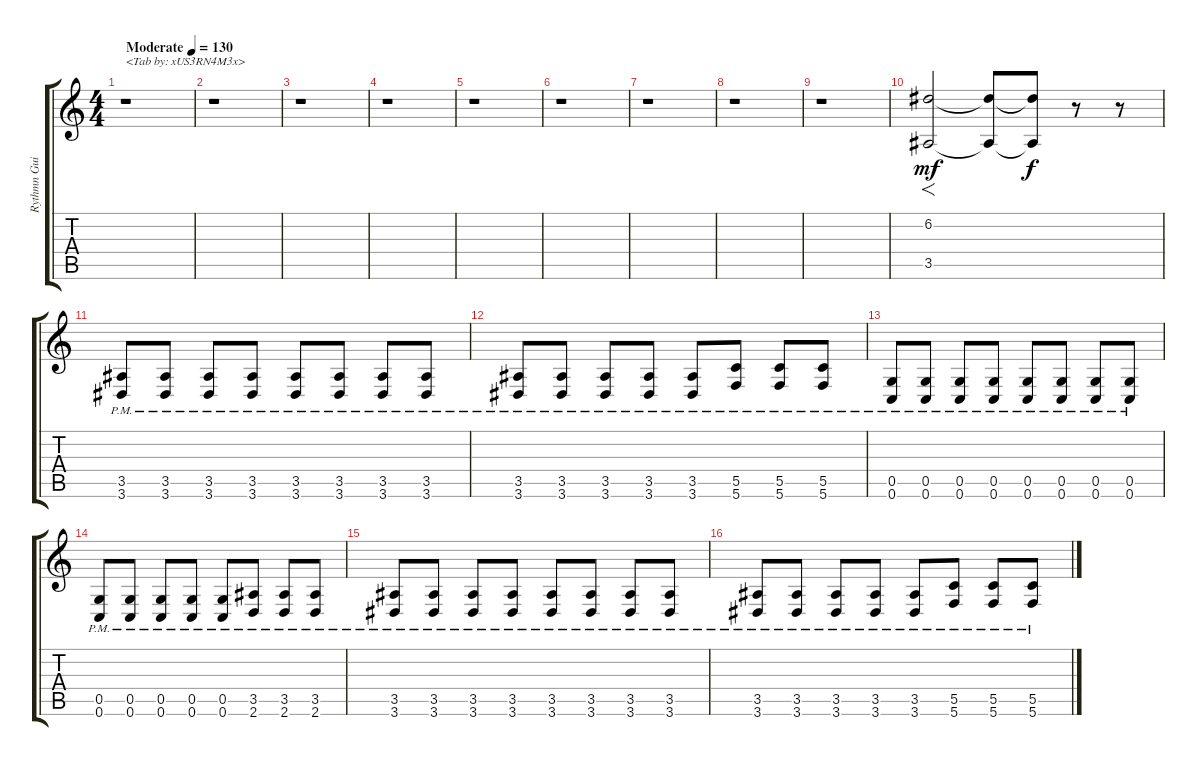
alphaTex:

\track ("Rythmn Guitar" "Rythmn Gui") {instrument distortionguitar}
\staff {score tabs}
\tuning (D4 A3 F3 C3 G2 C2) {hide}
\ts (4 4)
\tempo (130 "Moderate")
\clef g2
\ks c
r.1{txt "<Tab by: xUS3RN4M3x>" dy mf instrument distortionguitar} |
r.1 |
r.1 |
r.1 |
r.1 |
r.1 |
r.1 |
r.1 |
r.1 |
(6.2 3.5).2{f} (6.2{t} 3.5{t}).8 (6.2{t} 3.5{t}).8{dy f} r.8 r.8 |
(3.5{pm} 3.6{pm}).8 (3.5{pm} 3.6{pm}).8 (3.5{pm} 3.6{pm}).8 (3.5{pm} 3.6{pm}).8 (3.5{pm} 3.6{pm}).8 (3.5{pm} 3.6{pm}).8 (3.5{pm} 3.6{pm}).8 (3.5{pm} 3.6{pm}).8 |
(3.5{pm} 3.6{pm}).8 (3.5{pm} 3.6{pm}).8 (3.5{pm} 3.6{pm}).8 (3.5{pm} 3.6{pm}).8 (3.5{pm} 3.6{pm}).8 (5.5{pm} 5.6{pm}).8 (5.5{pm} 5.6{pm}).8 (5.5{pm} 5.6{pm}).8 |
(0.5{pm} 0.6{pm}).8 (0.5{pm} 0.6{pm}).8 (0.5{pm} 0.6{pm}).8 (0.5{pm} 0.6{pm}).8 (0.5{pm} 0.6{pm}).8 (0.5{pm} 0.6{pm}).8 (0.5{pm} 0.6{pm}).8 (0.5{pm} 0.6{pm}).8 |
(0.5{pm} 0.6{pm}).8 (0.5{pm} 0.6{pm}).8 (0.5{pm} 0.6{pm}).8 (0.5{pm} 0.6{pm}).8 (0.5{pm} 0.6{pm}).8 (3.5{pm} 2.6{pm}).8 (3.5{pm} 2.6{pm}).8 (3.5{pm} 2.6{pm}).8 |
(3.5{pm} 3.6{pm}).8 (3.5{pm} 3.6{pm}).8 (3.5{pm} 3.6{pm}).8 (3.5{pm} 3.6{pm}).8 (3.5{pm} 3.6{pm}).8 (3.5{pm} 3.6{pm}).8 (3.5{pm} 3.6{pm}).8 (3.5{pm} 3.6{pm}).8 |
(3.5{pm} 3.6{pm}).8 (3.5{pm} 3.6{pm}).8 (3.5{pm} 3.6{pm}).8 (3.5{pm} 3.6{pm}).8 (3.5{pm} 3.6{pm}).8 (5.5{pm} 5.6{pm}).8 (5.5{pm} 5.6{pm}).8 (5.5{pm} 5.6{pm}).8
